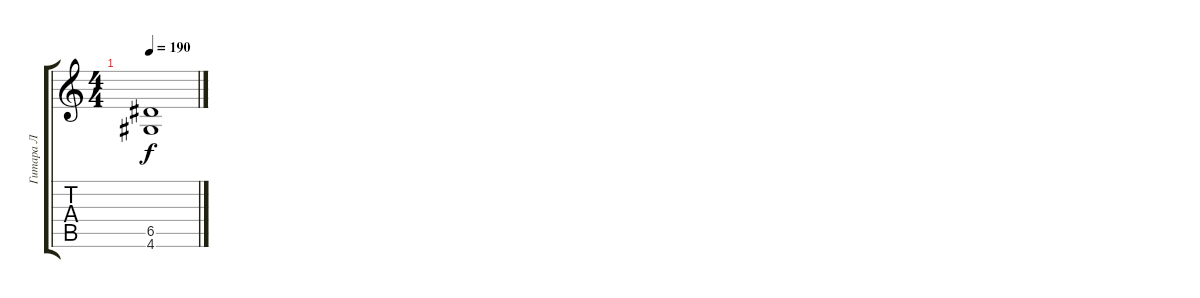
\track ("Гитара Л" "Гитара Л") {instrument distortionguitar}
\staff {score tabs}
\tuning (E4 B3 G3 D3 A2 E2) {hide}
\ts (4 4)
\tempo 190
\clef g2
\ks c
(6.5{t} 4.6{t}).1{dy f}
